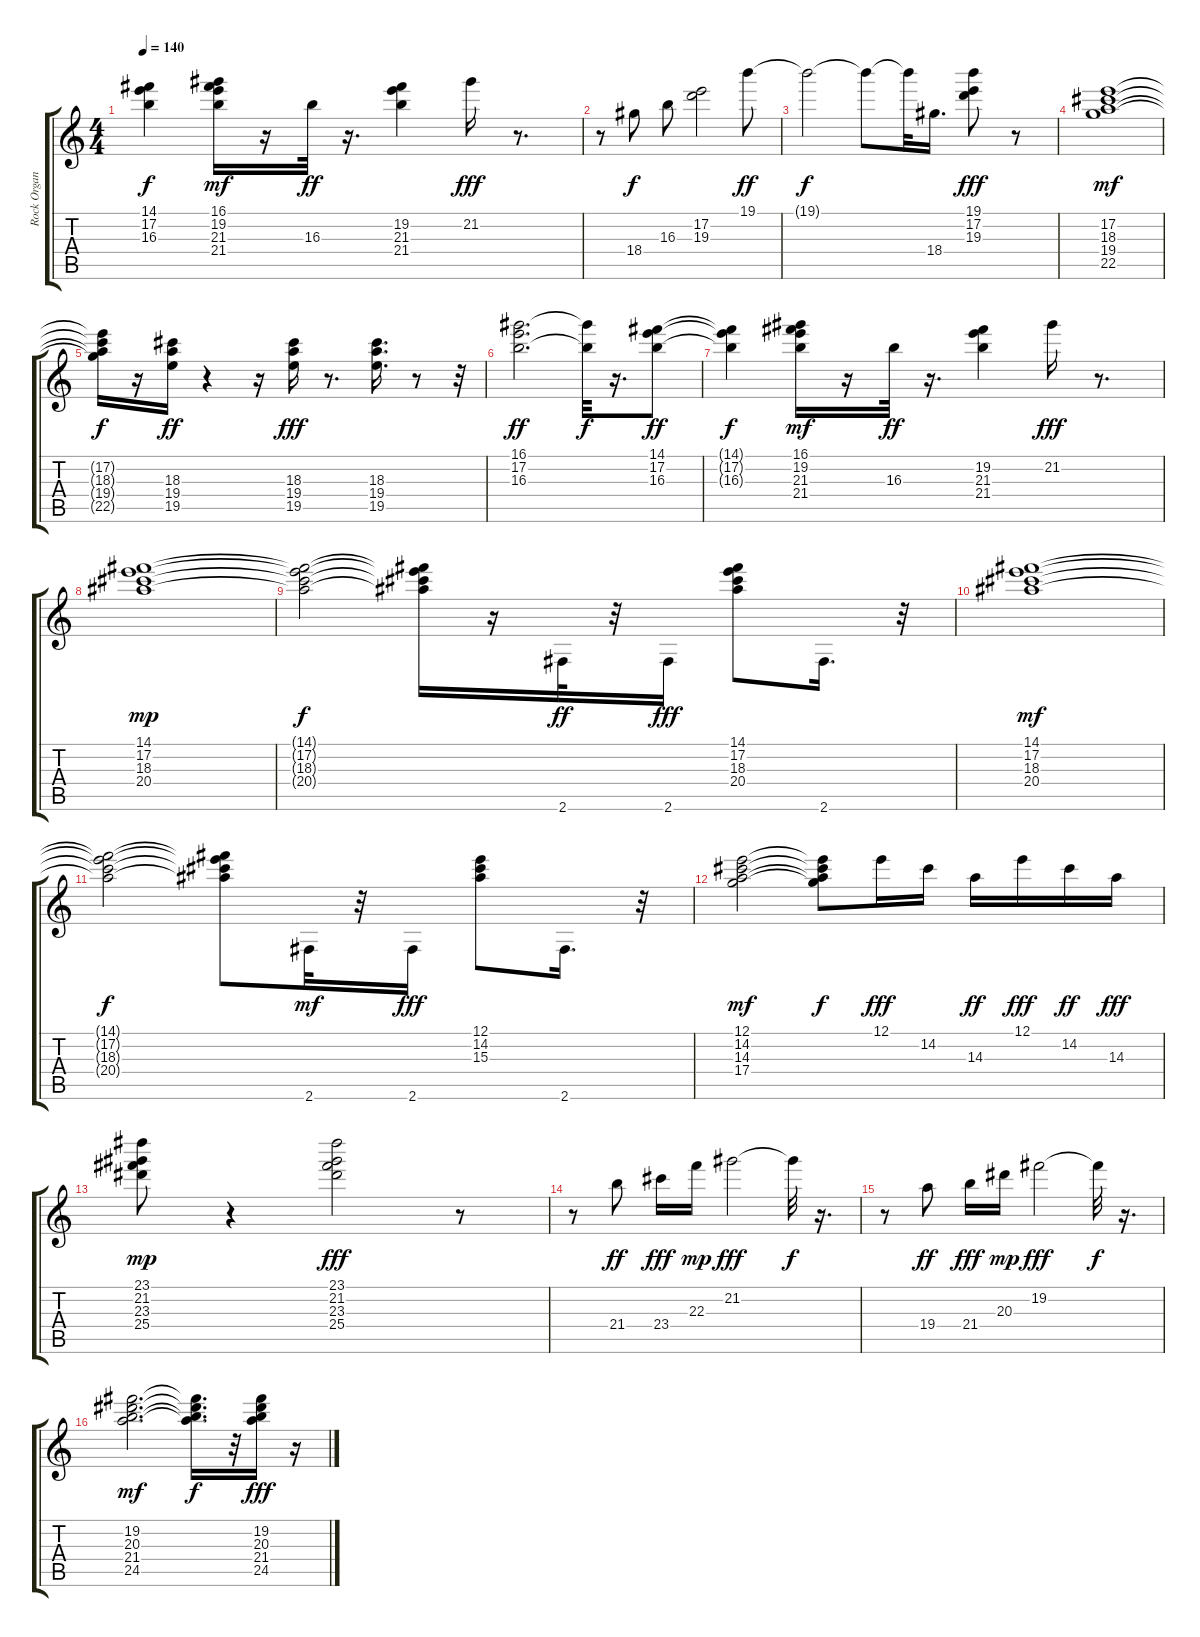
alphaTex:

\track ("Rock Organ" "Rock Organ") {instrument acousticguitarsteel}
\staff {score tabs}
\tuning (E4 B3 G3 D3 A2 E2) {hide}
\ts (4 4)
\tempo 140
\clef g2
\ks c
(14.1{t} 17.2{t} 16.3{t}).4{dy f} (16.1 19.2 21.3 21.4).16{dy mf} r.16 16.3.32{dy ff} r.16{d} (19.2 21.3 21.4).4 21.2.16{dy fff} r.8{d} |
r.8 18.4.8{dy f} 16.3.8 (17.2 19.3).2 19.1.8{dy ff} |
19.1{t}.2{dy f} 19.1{t}.8 19.1{t}.32 18.4.16{d} (19.1 17.2 19.3).8{dy fff} r.8 |
(17.2 18.3 19.4 22.5).1{dy mf} |
(17.2{t} 18.3{t} 19.4{t} 22.5{t}).16{dy f} r.16 (18.3 19.4 19.5).16{dy ff} r.4 r.16 (18.3 19.4 19.5).16{dy fff} r.8{d} (18.3 19.4 19.5).16{d} r.8 r.32 |
(16.1 17.2 16.3).2{d dy ff} (16.1{t} 16.3{t}).32{dy f} r.16{d} (14.1 17.2 16.3).8{dy ff} |
(14.1{t} 17.2{t} 16.3{t}).4{dy f} (16.1 19.2 21.3 21.4).16{dy mf} r.16 16.3.32{dy ff} r.16{d} (19.2 21.3 21.4).4 21.2.16{dy fff} r.8{d} |
(14.1 17.2 18.3 20.4).1{dy mp} |
(14.1{t} 17.2{t} 18.3{t} 20.4{t}).2{dy f} (14.1{t} 17.2{t} 18.3{t} 20.4{t}).16 r.16 2.6.32{dy ff} r.32 2.6.16{dy fff} (14.1 17.2 18.3 20.4).8 2.6.16{d} r.32 |
(14.1 17.2 18.3 20.4).1{dy mf} |
(14.1{t} 17.2{t} 18.3{t} 20.4{t}).2{dy f} (14.1{t} 17.2{t} 18.3{t} 20.4{t}).8 2.6.32{dy mf} r.32 2.6.16{dy fff} (12.1 14.2 15.3).8 2.6.16{d} r.32 |
(12.1 14.2 14.3 17.4).2{dy mf} (12.1{t} 14.2{t} 14.3{t} 17.4{t}).8{dy f} 12.1.16{dy fff} 14.2.16 14.3.16{dy ff} 12.1.16{dy fff} 14.2.16{dy ff} 14.3.16{dy fff} |
(23.1 21.2 23.3 25.4).8{dy mp} r.4 (23.1 21.2 23.3 25.4).2{dy fff} r.8 |
r.8 21.4.8{dy ff} 23.4.16{dy fff} 22.3.16{dy mp} 21.2.2{dy fff} 21.2{t}.32{dy f} r.16{d} |
r.8 19.4.8{dy ff} 21.4.16{dy fff} 20.3.16{dy mp} 19.2.2{dy fff} 19.2{t}.32{dy f} r.16{d} |
(19.2 20.3 21.4 24.5).2{d dy mf} (19.2{t} 20.3{t} 21.4{t} 24.5{t}).16{d dy f} r.32 (19.2 20.3 21.4 24.5).16{dy fff} r.16
